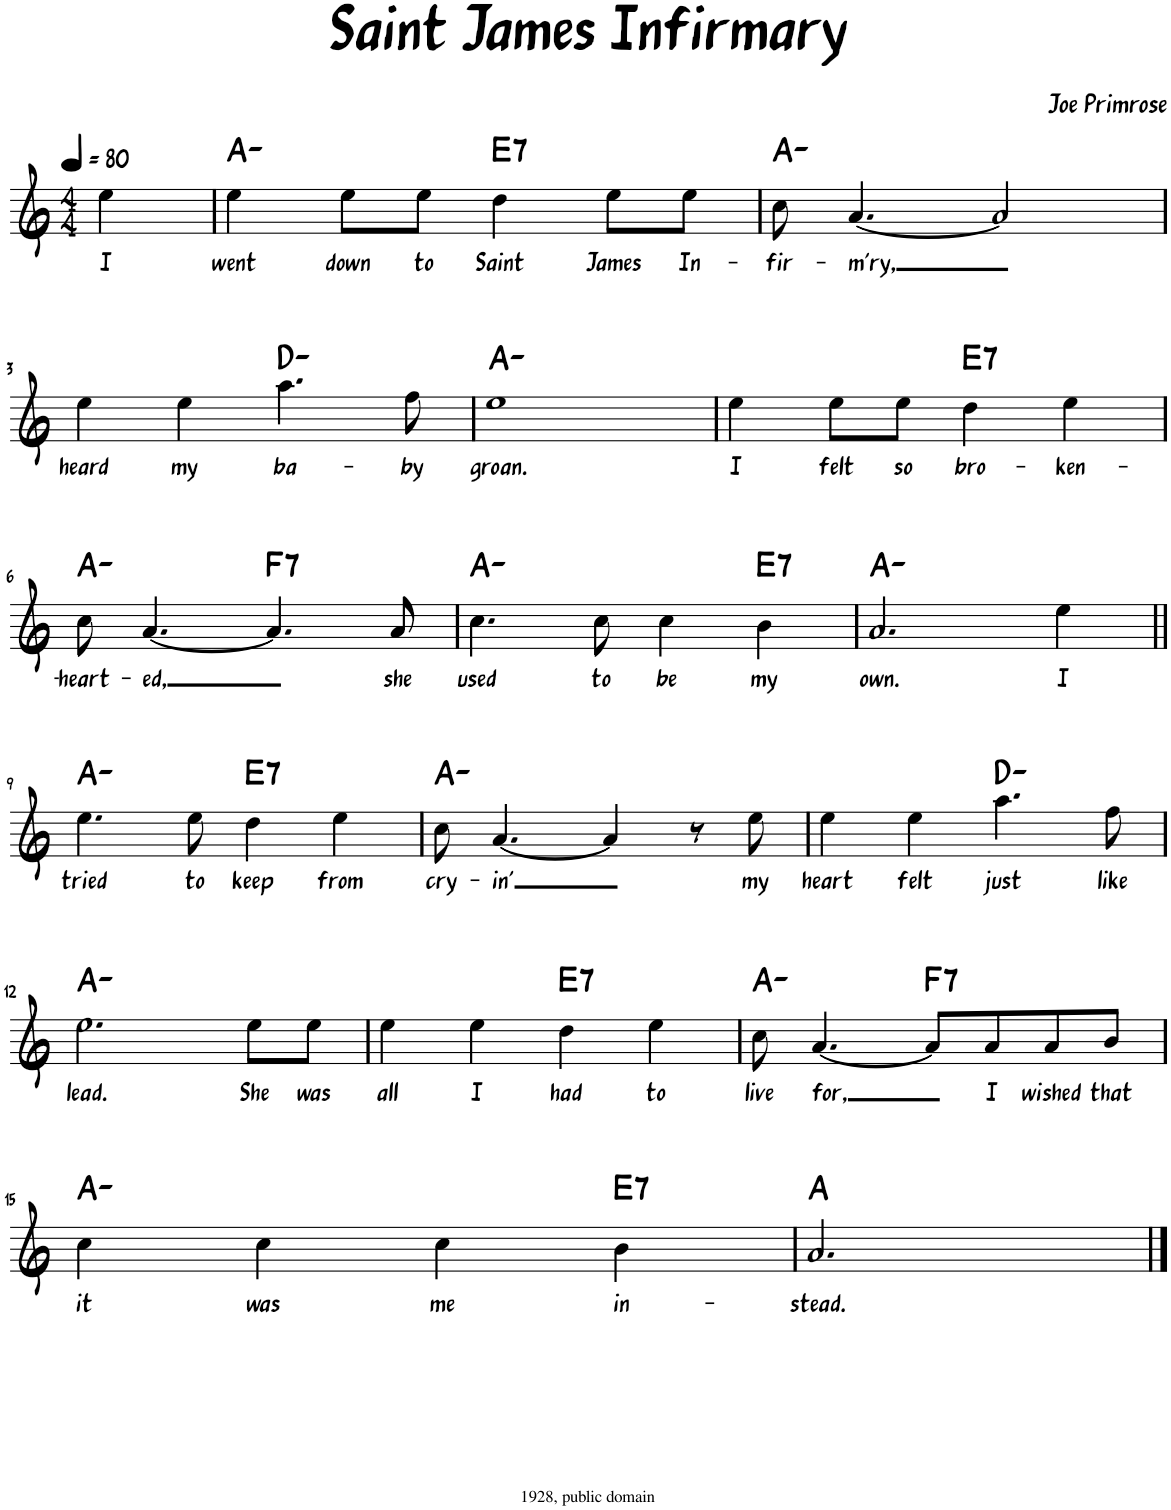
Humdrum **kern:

**kern	**text	**harte
*part1	*part1	*part1
*staff1	*staff1	*
*I"Piano	*	*
*I'Pno.	*	*
*clefG2	*	*
*k[]	*	*
*M4/4	*	*
*MM80	*	*
=	=	=
!	!LO:LY:b	!
4ee\	I	.
=1	=1	=1
!	!LO:LY:b	!
4ee\	went	A:min
!	!LO:LY:b	!
8ee\L	down	.
!	!LO:LY:b	!
8ee\J	to	.
!	!LO:LY:b	!LO:H:kt=7
4dd\	Saint	E:7
!	!LO:LY:b	!
8ee\L	James	.
!	!LO:LY:b	!
8ee\J	In-	.
=2	=2	=2
!	!LO:LY:b	!
8cc\	-fir-	A:min
!	!LO:LY:b	!
[4.a/	-m'ry,	.
2a/]	.	.
!!LO:LB:g=z
=3	=3	=3
!	!LO:LY:b	!
4ee\	heard	.
!	!LO:LY:b	!
4ee\	my	.
!	!LO:LY:b	!
4.aa\	ba-	D:min
!	!LO:LY:b	!
8ff\	-by	.
=4	=4	=4
!	!LO:LY:b	!
1ee	groan.	A:min
=5	=5	=5
!	!LO:LY:b	!
4ee\	I	.
!	!LO:LY:b	!
8ee\L	felt	.
!	!LO:LY:b	!
8ee\J	so	.
!	!LO:LY:b	!LO:H:kt=7
4dd\	bro-	E:7
!	!LO:LY:b	!
4ee\	-ken-	.
!!LO:LB:g=z
=6	=6	=6
!	!LO:LY:b	!
8cc\	-heart-	A:min
!	!LO:LY:b	!
[4.a/	-ed,	.
!	!	!LO:H:kt=7
4.a/]	.	F:7
!	!LO:LY:b	!
8a/	she	.
=7	=7	=7
!	!LO:LY:b	!
4.cc\	used	A:min
!	!LO:LY:b	!
8cc\	to	.
!	!LO:LY:b	!
4cc\	be	.
!	!LO:LY:b	!LO:H:kt=7
4b\	my	E:7
=8	=8	=8
!	!LO:LY:b	!
2.a/	own.	A:min
!	!LO:LY:b	!
4ee\	I	.
!!LO:LB:g=z
=9||	=9||	=9||
!	!LO:LY:b	!
4.ee\	tried	A:min
!	!LO:LY:b	!
8ee\	to	.
!	!LO:LY:b	!LO:H:kt=7
4dd\	keep	E:7
!	!LO:LY:b	!
4ee\	from	.
=10	=10	=10
!	!LO:LY:b	!
8cc\	cry-	A:min
!	!LO:LY:b	!
[4.a/	-in'	.
4a/]	.	.
8r	.	.
!	!LO:LY:b	!
8ee\	my	.
=11	=11	=11
!	!LO:LY:b	!
4ee\	heart	.
!	!LO:LY:b	!
4ee\	felt	.
!	!LO:LY:b	!
4.aa\	just	D:min
!	!LO:LY:b	!
8ff\	like	.
!!LO:LB:g=z
=12	=12	=12
!	!LO:LY:b	!
2.ee\	lead.	A:min
!	!LO:LY:b	!
8ee\L	She	.
!	!LO:LY:b	!
8ee\J	was	.
=13	=13	=13
!	!LO:LY:b	!
4ee\	all	.
!	!LO:LY:b	!
4ee\	I	.
!	!LO:LY:b	!LO:H:kt=7
4dd\	had	E:7
!	!LO:LY:b	!
4ee\	to	.
=14	=14	=14
!	!LO:LY:b	!
8cc\	live	A:min
!	!LO:LY:b	!
[4.a/	for,	.
!	!	!LO:H:kt=7
8a/L]	.	F:7
!	!LO:LY:b	!
8a/	I	.
!	!LO:LY:b	!
8a/	wished	.
!	!LO:LY:b	!
8b/J	that	.
!!LO:LB:g=z
=15	=15	=15
!	!LO:LY:b	!
4cc\	it	A:min
!	!LO:LY:b	!
4cc\	was	.
!	!LO:LY:b	!
4cc\	me	.
!	!LO:LY:b	!LO:H:kt=7
4b\	in-	E:7
=16	=16	=16
!	!LO:LY:b	!
2.a/	-stead.	A:maj
==	==	==
*-	*-	*-
